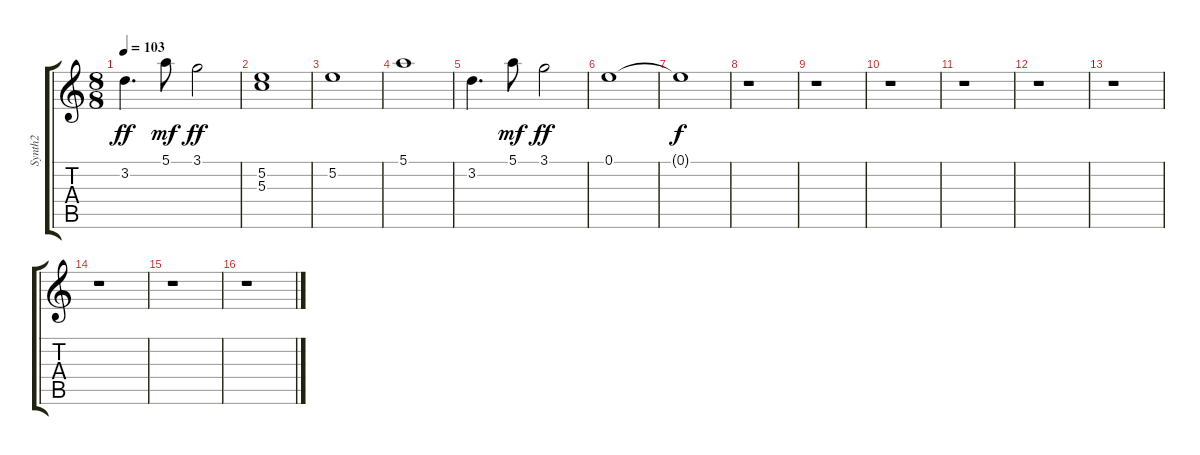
\track ("Synth2" "Synth2") {instrument distortionguitar}
\staff {score tabs}
\tuning (E4 B3 G3 D3 A2 E2) {hide}
\ts (8 8)
\tempo 103
\clef g2
\ks c
3.2.4{d dy ff} 5.1.8{dy mf} 3.1.2{dy ff} |
(5.2 5.3).1 |
5.2.1 |
5.1.1 |
3.2.4{d} 5.1.8{dy mf} 3.1.2{dy ff} |
0.1.1 |
0.1{t}.1{dy f} |
r.1 |
r.1 |
r.1 |
r.1 |
r.1 |
r.1 |
r.1 |
r.1 |
r.1
